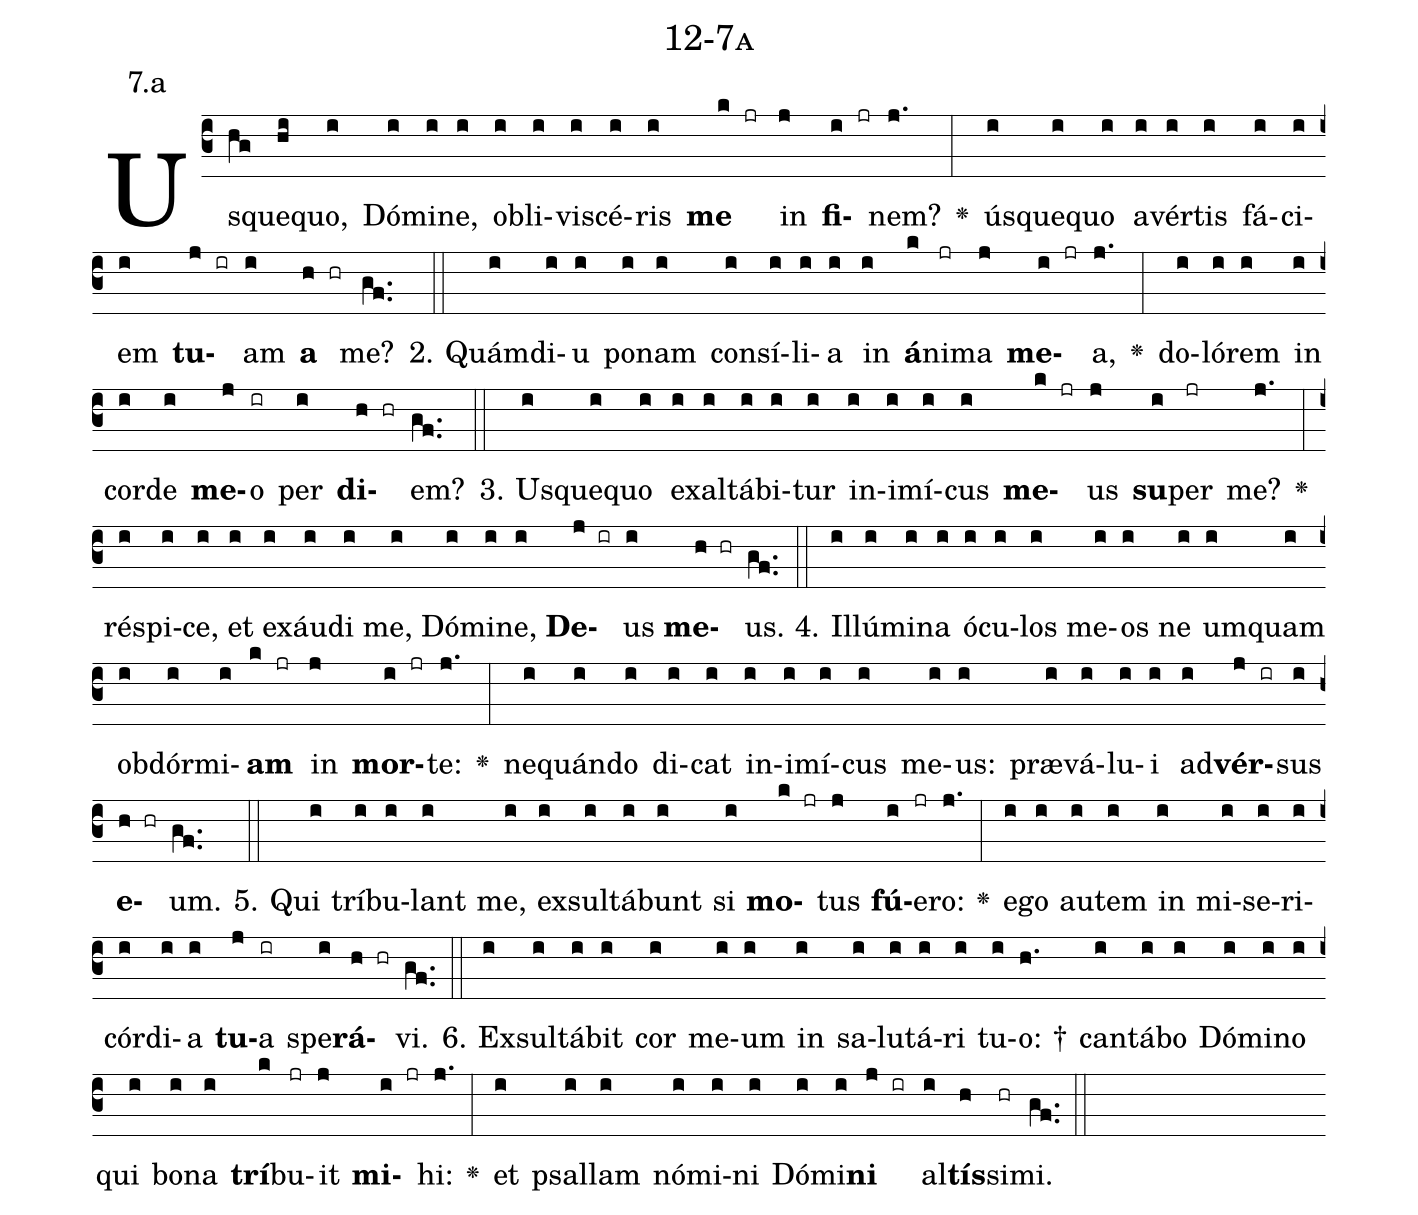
name: 12-7a;
annotation: 7.a;
%%
(c3)Us(hg)que(hi)quo,(i) Dó(i)mi(i)ne,(i) ob(i)li(i)vi(i)scé(i)ris(i) <b>me</b>(k jr) in(j) <b>fi</b>(i jr)nem?(j.) <v>\greheightstar</v>(:) ús(i)que(i)quo(i) a(i)vér(i)tis(i) fá(i)ci(i)em(i) <b>tu</b>(j ir)am(i) <b>a</b>(h hr) me?(gf..) (::)
2. Quám(i)di(i)u(i) po(i)nam(i) con(i)sí(i)li(i)a(i) in(i) <b>á</b>(k)ni(jr)ma(j) <b>me</b>(i jr)a,(j.) <v>\greheightstar</v>(:) do(i)ló(i)rem(i) in(i) cor(i)de(i) <b>me</b>(j)o(ir) per(i) <b>di</b>(h hr)em?(gf..) (::)
3. Us(i)que(i)quo(i) ex(i)al(i)tá(i)bi(i)tur(i) in(i)i(i)mí(i)cus(i) <b>me</b>(k jr)us(j) <b>su</b>(i)per(jr) me?(j.) <v>\greheightstar</v>(:) ré(i)spi(i)ce,(i) et(i) ex(i)áu(i)di(i) me,(i) Dó(i)mi(i)ne,(i) <b>De</b>(j ir)us(i) <b>me</b>(h hr)us.(gf..) (::)
4. Il(i)lú(i)mi(i)na(i) ó(i)cu(i)los(i) me(i)os(i) ne(i) um(i)quam(i) ob(i)dór(i)mi(i)<b>am</b>(k jr) in(j) <b>mor</b>(i jr)te:(j.) <v>\greheightstar</v>(:) ne(i)quán(i)do(i) di(i)cat(i) in(i)i(i)mí(i)cus(i) me(i)us:(i) præ(i)vá(i)lu(i)i(i) ad(i)<b>vér</b>(j ir)sus(i) <b>e</b>(h hr)um.(gf..) (::)
5. Qui(i) trí(i)bu(i)lant(i) me,(i) ex(i)sul(i)tá(i)bunt(i) si(i) <b>mo</b>(k jr)tus(j) <b>fú</b>(i)e(jr)ro:(j.) <v>\greheightstar</v>(:) e(i)go(i) au(i)tem(i) in(i) mi(i)se(i)ri(i)cór(i)di(i)a(i) <b>tu</b>(j)a(ir) spe(i)<b>rá</b>(h hr)vi.(gf..) (::)
6. Ex(i)sul(i)tá(i)bit(i) cor(i) me(i)um(i) in(i) sa(i)lu(i)tá(i)ri(i) tu(i)o: †(h.) can(i)tá(i)bo(i) Dó(i)mi(i)no(i) qui(i) bo(i)na(i) <b>trí</b>(k)bu(jr)it(j) <b>mi</b>(i jr)hi:(j.) <v>\greheightstar</v>(:) et(i) psal(i)lam(i) nó(i)mi(i)ni(i) Dó(i)mi(i)<b>ni</b>(j ir) al(i)<b>tís</b>(h)si(hr)mi.(gf..) (::)
